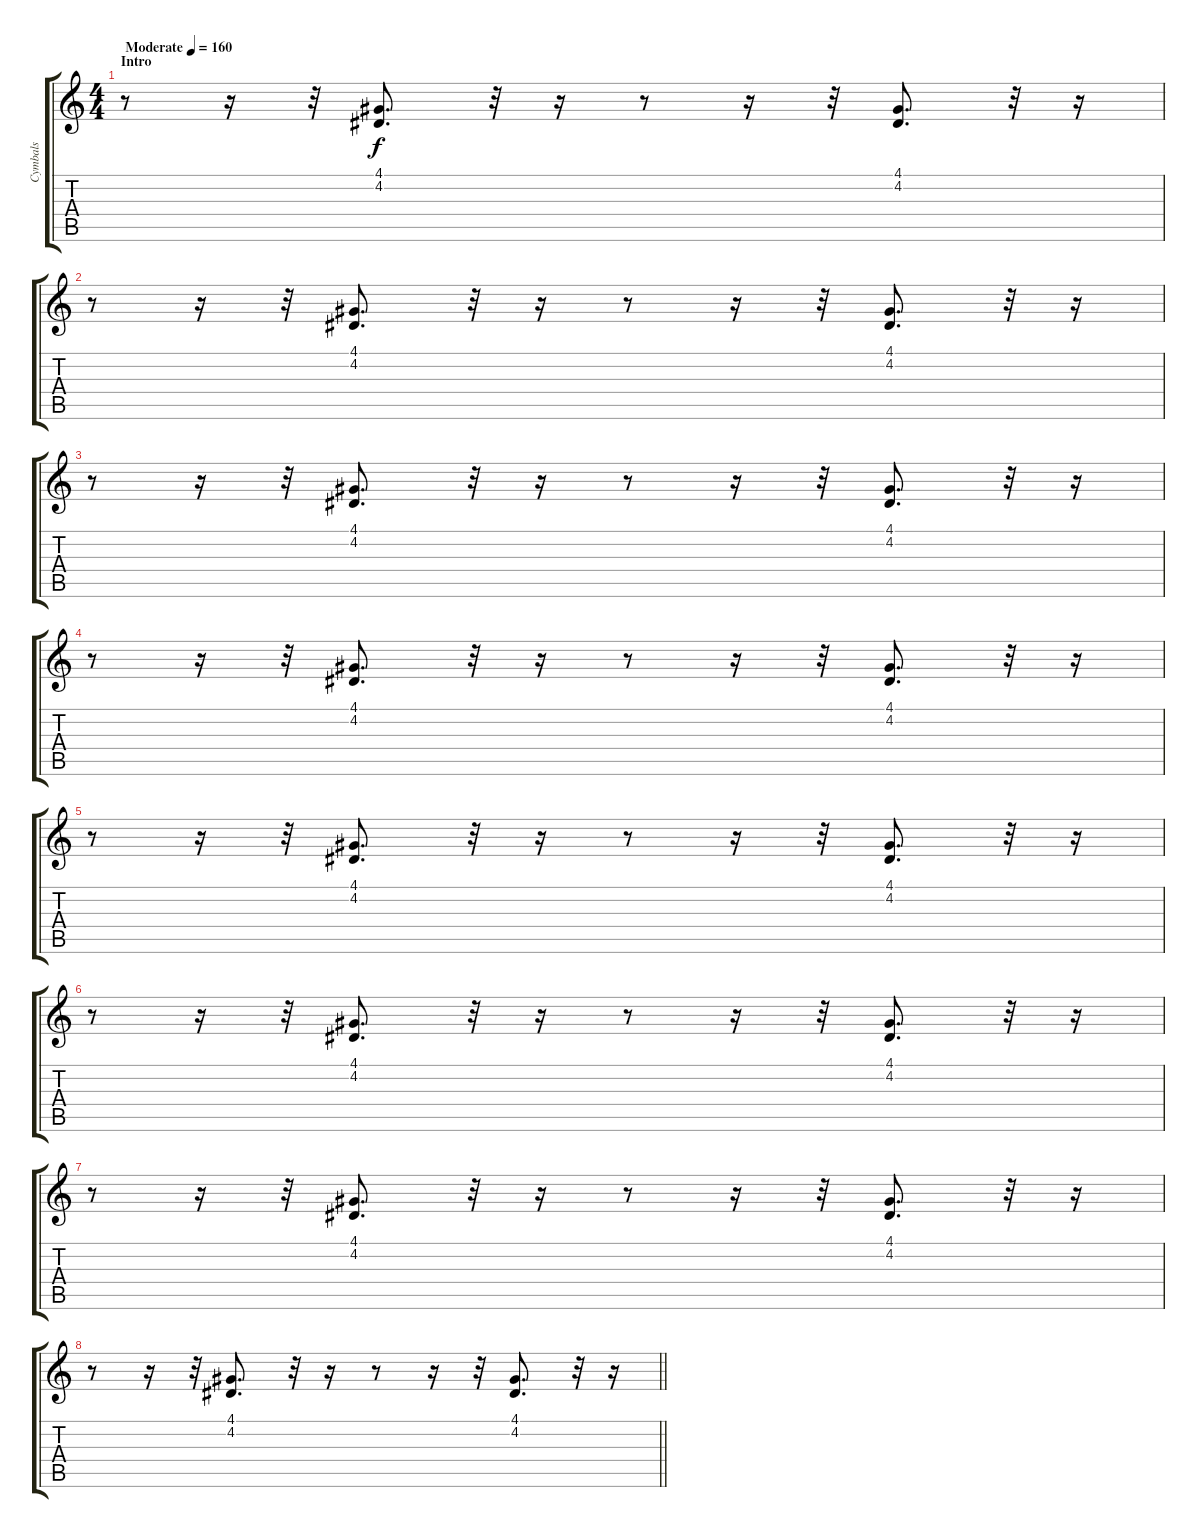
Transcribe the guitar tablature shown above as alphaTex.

\track ("Cymbals" "Cymbals") {instrument reversecymbal}
\staff {score tabs}
\tuning (E4 B3 G3 D3 A2 E2) {hide}
\ts (4 4)
\section ("" "Intro")
\tempo (160 "Moderate")
\clef g2
\ks c
r.8{dy f instrument reversecymbal} r.16 r.32 (4.1 4.2).8{d} r.32 r.16 r.8 r.16 r.32 (4.1 4.2).8{d} r.32 r.16 |
r.8 r.16 r.32 (4.1 4.2).8{d} r.32 r.16 r.8 r.16 r.32 (4.1 4.2).8{d} r.32 r.16 |
r.8 r.16 r.32 (4.1 4.2).8{d} r.32 r.16 r.8 r.16 r.32 (4.1 4.2).8{d} r.32 r.16 |
r.8 r.16 r.32 (4.1 4.2).8{d} r.32 r.16 r.8 r.16 r.32 (4.1 4.2).8{d} r.32 r.16 |
r.8 r.16 r.32 (4.1 4.2).8{d} r.32 r.16 r.8 r.16 r.32 (4.1 4.2).8{d} r.32 r.16 |
r.8 r.16 r.32 (4.1 4.2).8{d} r.32 r.16 r.8 r.16 r.32 (4.1 4.2).8{d} r.32 r.16 |
r.8 r.16 r.32 (4.1 4.2).8{d} r.32 r.16 r.8 r.16 r.32 (4.1 4.2).8{d} r.32 r.16 |
\barLineRight lightlight
r.8 r.16 r.32 (4.1 4.2).8{d} r.32 r.16 r.8 r.16 r.32 (4.1 4.2).8{d} r.32 r.16
